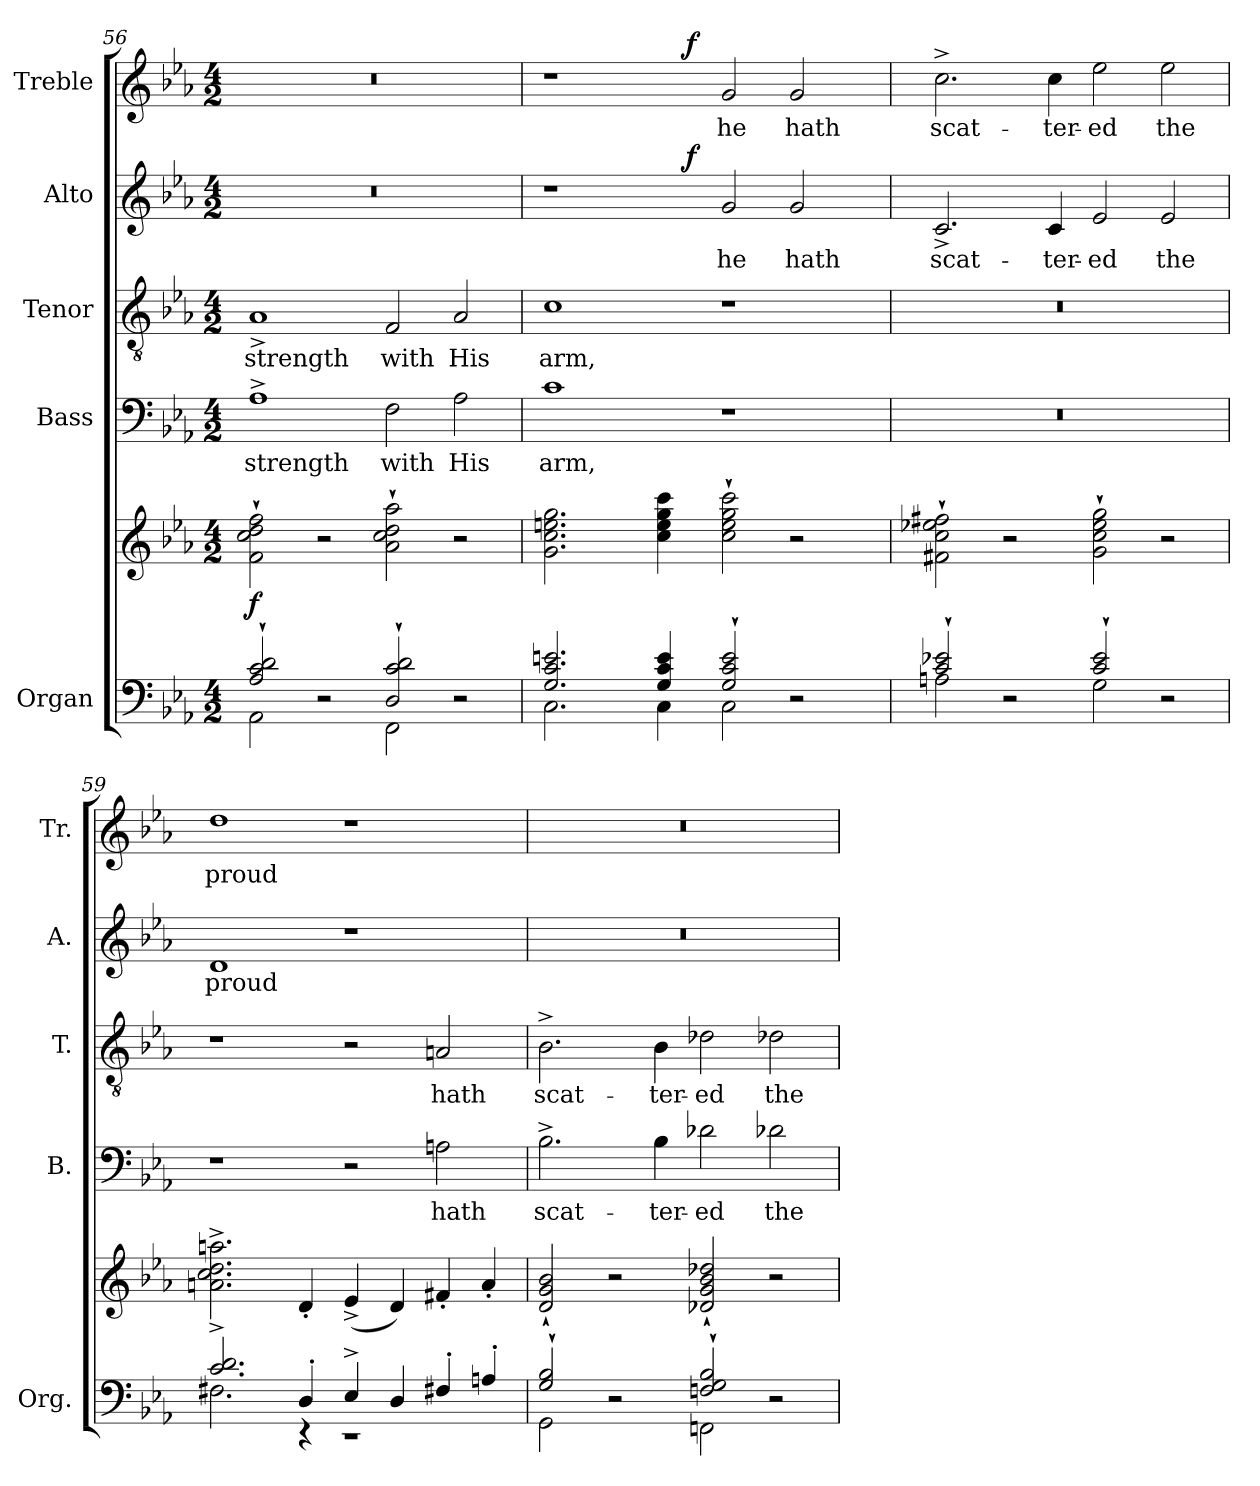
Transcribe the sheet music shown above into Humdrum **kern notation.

**kern	**kern	**dynam	**kern	**text	**kern	**text	**kern	**text	**dynam	**kern	**text	**dynam
*part5	*part5	*part5	*part4	*part4	*part3	*part3	*part2	*part2	*part2	*part1	*part1	*part1
*staff6	*staff5	*staff5/6	*staff4	*staff4	*staff3	*staff3	*staff2	*staff2	*staff2	*staff1	*staff1	*staff1
*I"Organ	*	*	*I"Bass	*	*I"Tenor	*	*I"Alto	*	*	*I"Treble	*	*
*I'Org.	*	*	*I'B.	*	*I'T.	*	*I'A.	*	*	*I'Tr.	*	*
*clefF4	*clefG2	*	*clefF4	*	*clefGv2	*	*clefG2	*	*	*clefG2	*	*
*	*	*	*	*	*ITrd7c12	*	*	*	*	*	*	*
*k[b-e-a-]	*k[b-e-a-]	*	*k[b-e-a-]	*	*k[b-e-a-]	*	*k[b-e-a-]	*	*	*k[b-e-a-]	*	*
*E-:	*E-:	*	*E-:	*	*E-:	*	*E-:	*	*	*E-:	*	*
*M4/2	*M4/2	*	*M4/2	*	*M4/2	*	*M4/2	*	*	*M4/2	*	*
=56	=56	=56	=56	=56	=56	=56	=56	=56	=56	=56	=56	=56
*^	*	*	*	*	*	*	*	*	*	*	*	*
!	!	!	!	!	!LO:LY:b:color=#000000	!	!	!	!	!	!	!	!
!	!	!	!	!	!	!	!LO:LY:b:color=#000000	!LO:N:vis=1	!	!	!LO:N:vis=1	!	!
2A-i/` 2ci` 2di`	2AA-i\	2fi\` 2cci` 2ddi` 2ffi`	f	1A-^i	strength	1AA-^i	strength	0r	.	.	0r	.	.
2r	2ryy	2r	.	.	.	.	.	.	.	.	.	.	.
!	!	!	!	!	!LO:LY:b:color=#000000	!	!	!	!	!	!	!	!
!	!	!	!	!	!	!	!LO:LY:b:color=#000000	!	!	!	!	!	!
2Di/` 2ci` 2di`	2FFi\	2a-i\` 2cci` 2ddi` 2aa-i`	.	2Fi\	with	2FFi/	with	.	.	.	.	.	.
!	!	!	!	!	!LO:LY:b:color=#000000	!	!	!	!	!	!	!	!
!	!	!	!	!	!	!	!LO:LY:b:color=#000000	!	!	!	!	!	!
2r	2ryy	2r	.	2A-i\	His	2AA-i/	His	.	.	.	.	.	.
=57	=57	=57	=57	=57	=57	=57	=57	=57	=57	=57	=57	=57	=57
!	!	!	!	!	!LO:LY:b:color=#000000	!	!	!	!	!	!	!	!
!	!	!	!	!	!	!	!LO:LY:b:color=#000000	!	!	!	!	!	!
*	*	*	*	*	*	*	*	*^	*	*	*^	*	*
2.Gi/ 2.ci 2.eni	2.Ci\	2.gi\ 2.cci 2.eeni 2.ggi	.	1ci	arm,	1Ci	arm,	1r	2ryy	.	.	1r	2ryy	.	.
.	.	.	.	.	.	.	.	.	4ryy	.	.	.	4ryy	.	.
4Gi/ 4ci 4ei	4Ci\	4cci\ 4eei 4ggi 4ccci	.	.	.	.	.	.	16ryy	.	.	.	16ryy	.	.
.	.	.	.	.	.	.	.	.	64.ryy	.	.	.	64.ryy	.	.
.	.	.	.	.	.	.	.	.	1ryy	.	f	.	1ryy	.	f
!	!	!	!	!	!	!	!	!	!	!LO:LY:b:color=#000000	!	!	!	!	!
!	!	!	!	!	!	!	!	!	!	!	!	!	!	!LO:LY:b:color=#000000	!
2Gi/` 2ci` 2ei`	2Ci\	2cci\` 2eei` 2ggi` 2ccci`	.	1r	.	1r	.	2gi/	.	he	.	2gi/	.	he	.
!	!	!	!	!	!	!	!	!	!	!LO:LY:b:color=#000000	!	!	!	!	!
!	!	!	!	!	!	!	!	!	!	!	!	!	!	!LO:LY:b:color=#000000	!
2r	2ryy	2r	.	.	.	.	.	2gi/	.	hath	.	2gi/	.	hath	.
.	.	.	.	.	.	.	.	.	8ryy	.	.	.	8ryy	.	.
.	.	.	.	.	.	.	.	.	32ryy	.	.	.	32ryy	.	.
.	.	.	.	.	.	.	.	.	128ryy	.	.	.	128ryy	.	.
!!LO:LB:g=z
=58	=58	=58	=58	=58	=58	=58	=58	=58	=58	=58	=58	=58	=58	=58	=58
!	!	!	!	!LO:N:vis=1	!	!LO:N:vis=1	!	!	!	!	!	!	!	!	!
*	*	*	*	*	*	*	*	*v	*v	*	*	*	*	*	*
*	*	*	*	*	*	*	*	*	*	*	*v	*v	*	*
*	*	*	*	*	*	*	*	*^	*	*	*^	*	*
!	!	!	!	!	!	!	!	!	!	!LO:LY:b:color=#000000	!	!	!	!	!
*	*	*	*	*	*	*	*	*v	*v	*	*	*	*	*	*
*	*	*	*	*	*	*	*	*	*	*	*v	*v	*	*
*	*	*	*	*	*	*	*	*^	*	*	*^	*	*
!	!	!	!	!	!	!	!	!	!	!	!	!	!	!LO:LY:b:color=#000000	!
*	*	*	*	*	*	*	*	*v	*v	*	*	*	*	*	*
*	*	*	*	*	*	*	*	*	*	*	*v	*v	*	*
2ci/` 2e-Xi`	2Ani\	2f#Xi\` 2cci` 2ee-Xi` 2ff#Xi`	.	0r	.	0r	.	2.c^i/	scat-	.	2.cc^i\	scat-	.
2r	2ryy	2r	.	.	.	.	.	.	.	.	.	.	.
!	!	!	!	!	!	!	!	!	!LO:LY:b:color=#000000	!	!	!	!
!	!	!	!	!	!	!	!	!	!	!	!	!LO:LY:b:color=#000000	!
.	.	.	.	.	.	.	.	4ci/	-ter-	.	4cci\	-ter-	.
!	!	!	!	!	!	!	!	!	!LO:LY:b:color=#000000	!	!	!	!
!	!	!	!	!	!	!	!	!	!	!	!	!LO:LY:b:color=#000000	!
2ci/` 2e-i`	2Gi\	2gi\` 2cci` 2ee-i` 2ggi`	.	.	.	.	.	2e-i/	-ed	.	2ee-i\	-ed	.
!	!	!	!	!	!	!	!	!	!LO:LY:b:color=#000000	!	!	!	!
!	!	!	!	!	!	!	!	!	!	!	!	!LO:LY:b:color=#000000	!
2r	2ryy	2r	.	.	.	.	.	2e-i/	the	.	2ee-i\	the	.
=59	=59	=59	=59	=59	=59	=59	=59	=59	=59	=59	=59	=59	=59
!	!	!	!	!	!	!	!	!	!LO:LY:b:color=#000000	!	!	!	!
!	!	!	!	!	!	!	!	!	!	!	!	!LO:LY:b:color=#000000	!
2.ci/^ 2.di^	2.F#Xi\	2.ani\^ 2.cci^ 2.ddi^ 2.aani^	.	1r	.	1r	.	1di	proud	.	1ddi	proud	.
4D'i/	4r	4d'i/	.	.	.	.	.	.	.	.	.	.	.
4E-^i/	1r	(4e-^i/	.	2r	.	2r	.	1r	.	.	1r	.	.
4Di/	.	4di/)	.	.	.	.	.	.	.	.	.	.	.
!	!	!	!	!	!LO:LY:b:color=#000000	!	!	!	!	!	!	!	!
!	!	!	!	!	!	!	!LO:LY:b:color=#000000	!	!	!	!	!	!
4F#X'i/	.	4f#X'i/	.	2Ani\	hath	2AAni/	hath	.	.	.	.	.	.
4An'i/	.	4a'i/	.	.	.	.	.	.	.	.	.	.	.
=60	=60	=60	=60	=60	=60	=60	=60	=60	=60	=60	=60	=60	=60
!	!	!	!	!	!LO:LY:b:color=#000000	!	!	!	!	!	!	!	!
!	!	!	!	!	!	!	!LO:LY:b:color=#000000	!LO:N:vis=1	!	!	!LO:N:vis=1	!	!
2Gi/` 2B-i`	2GGi\	2di/` 2gi` 2b-i`	.	2.B-^i\	scat-	2.BB-^i\	scat-	0r	.	.	0r	.	.
2r	2ryy	2r	.	.	.	.	.	.	.	.	.	.	.
!	!	!	!	!	!LO:LY:b:color=#000000	!	!	!	!	!	!	!	!
!	!	!	!	!	!	!	!LO:LY:b:color=#000000	!	!	!	!	!	!
.	.	.	.	4B-i\	-ter-	4BB-i\	-ter-	.	.	.	.	.	.
!	!	!	!	!	!LO:LY:b:color=#000000	!	!	!	!	!	!	!	!
!	!	!	!	!	!	!	!LO:LY:b:color=#000000	!	!	!	!	!	!
2Fni/` 2Gi` 2B-i`	2FFni\	2d-Xi/` 2gi` 2b-i` 2dd-Xi`	.	2d-Xi\	-ed	2D-Xi\	-ed	.	.	.	.	.	.
!	!	!	!	!	!LO:LY:b:color=#000000	!	!	!	!	!	!	!	!
!	!	!	!	!	!	!	!LO:LY:b:color=#000000	!	!	!	!	!	!
2r	2ryy	2r	.	2d-Xi\	the	2D-Xi\	the	.	.	.	.	.	.
*v	*v	*	*	*	*	*	*	*	*	*	*	*	*
=	=	=	=	=	=	=	=	=	=	=	=	=
*-	*-	*-	*-	*-	*-	*-	*-	*-	*-	*-	*-	*-
